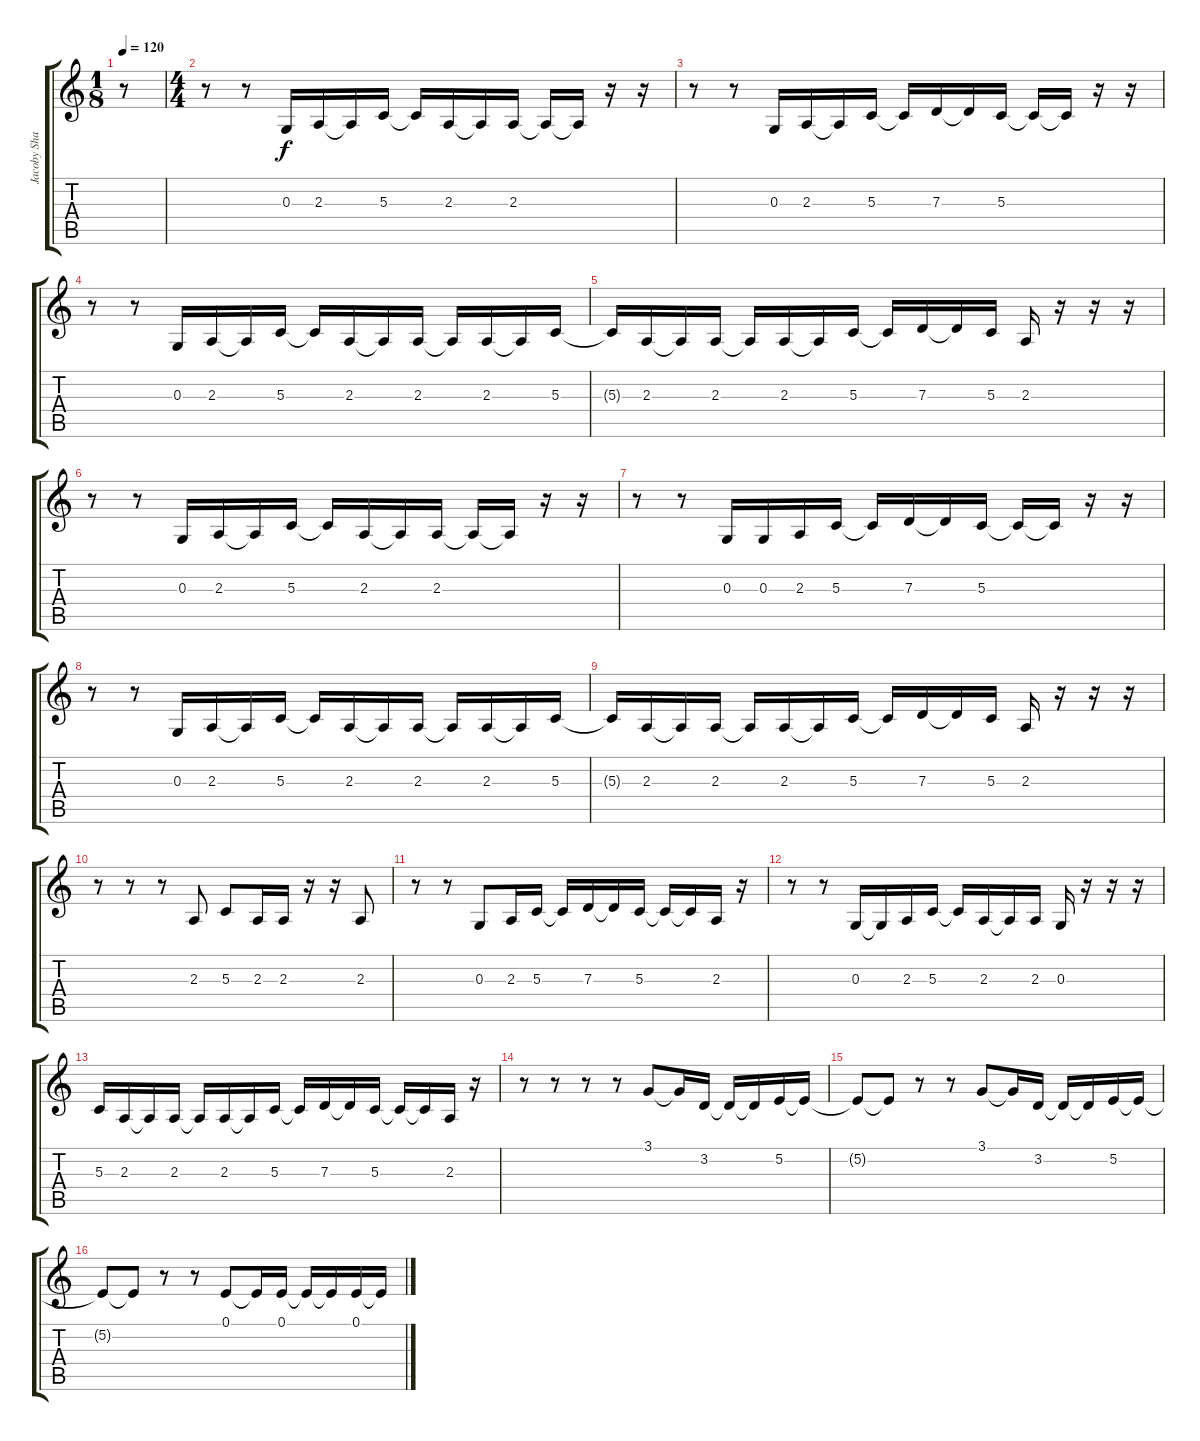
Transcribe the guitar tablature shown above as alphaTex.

\track ("Jacoby Shaddix (Vocals)" "Jacoby Sha") {instrument lead2sawtooth}
\staff {score tabs}
\tuning (E4 B3 G3 D3 A2 E2) {hide}
\ts (1 8)
\tempo 120
\clef g2
\ks c
r.8{dy f instrument lead2sawtooth} |
\ts (4 4)
r.8 r.8 0.3.16 2.3.16 2.3{t}.16 5.3.16 5.3{t}.16 2.3.16 2.3{t}.16 2.3.16 2.3{t}.16 2.3{t}.16 r.16 r.16 |
r.8 r.8 0.3.16 2.3.16 2.3{t}.16 5.3.16 5.3{t}.16 7.3.16 7.3{t}.16 5.3.16 5.3{t}.16 5.3{t}.16 r.16 r.16 |
r.8 r.8 0.3.16 2.3.16 2.3{t}.16 5.3.16 5.3{t}.16 2.3.16 2.3{t}.16 2.3.16 2.3{t}.16 2.3.16 2.3{t}.16 5.3.16 |
5.3{t}.16 2.3.16 2.3{t}.16 2.3.16 2.3{t}.16 2.3.16 2.3{t}.16 5.3.16 5.3{t}.16 7.3.16 7.3{t}.16 5.3.16 2.3.16 r.16 r.16 r.16 |
r.8 r.8 0.3.16 2.3.16 2.3{t}.16 5.3.16 5.3{t}.16 2.3.16 2.3{t}.16 2.3.16 2.3{t}.16 2.3{t}.16 r.16 r.16 |
r.8 r.8 0.3.16 0.3.16 2.3.16 5.3.16 5.3{t}.16 7.3.16 7.3{t}.16 5.3.16 5.3{t}.16 5.3{t}.16 r.16 r.16 |
r.8 r.8 0.3.16 2.3.16 2.3{t}.16 5.3.16 5.3{t}.16 2.3.16 2.3{t}.16 2.3.16 2.3{t}.16 2.3.16 2.3{t}.16 5.3.16 |
5.3{t}.16 2.3.16 2.3{t}.16 2.3.16 2.3{t}.16 2.3.16 2.3{t}.16 5.3.16 5.3{t}.16 7.3.16 7.3{t}.16 5.3.16 2.3.16 r.16 r.16 r.16 |
r.8 r.8 r.8 2.3.8 5.3.8 2.3.16 2.3.16 r.16 r.16 2.3.8 |
r.8 r.8 0.3.8 2.3.16 5.3.16 5.3{t}.16 7.3.16 7.3{t}.16 5.3.16 5.3{t}.16 5.3{t}.16 2.3.16 r.16 |
r.8 r.8 0.3.16 0.3{t}.16 2.3.16 5.3.16 5.3{t}.16 2.3.16 2.3{t}.16 2.3.16 0.3.16 r.16 r.16 r.16 |
5.3.16 2.3.16 2.3{t}.16 2.3.16 2.3{t}.16 2.3.16 2.3{t}.16 5.3.16 5.3{t}.16 7.3.16 7.3{t}.16 5.3.16 5.3{t}.16 5.3{t}.16 2.3.16 r.16 |
r.8 r.8 r.8 r.8 3.1.8 3.1{t}.16 3.2.16 3.2{t}.16 3.2{t}.16 5.2.16 5.2{t}.16 |
5.2{t}.8 5.2{t}.8 r.8 r.8 3.1.8 3.1{t}.16 3.2.16 3.2{t}.16 3.2{t}.16 5.2.16 5.2{t}.16 |
5.2{t}.8 5.2{t}.8 r.8 r.8 0.1.8 0.1{t}.16 0.1.16 0.1{t}.16 0.1{t}.16 0.1.16 0.1{t}.16
